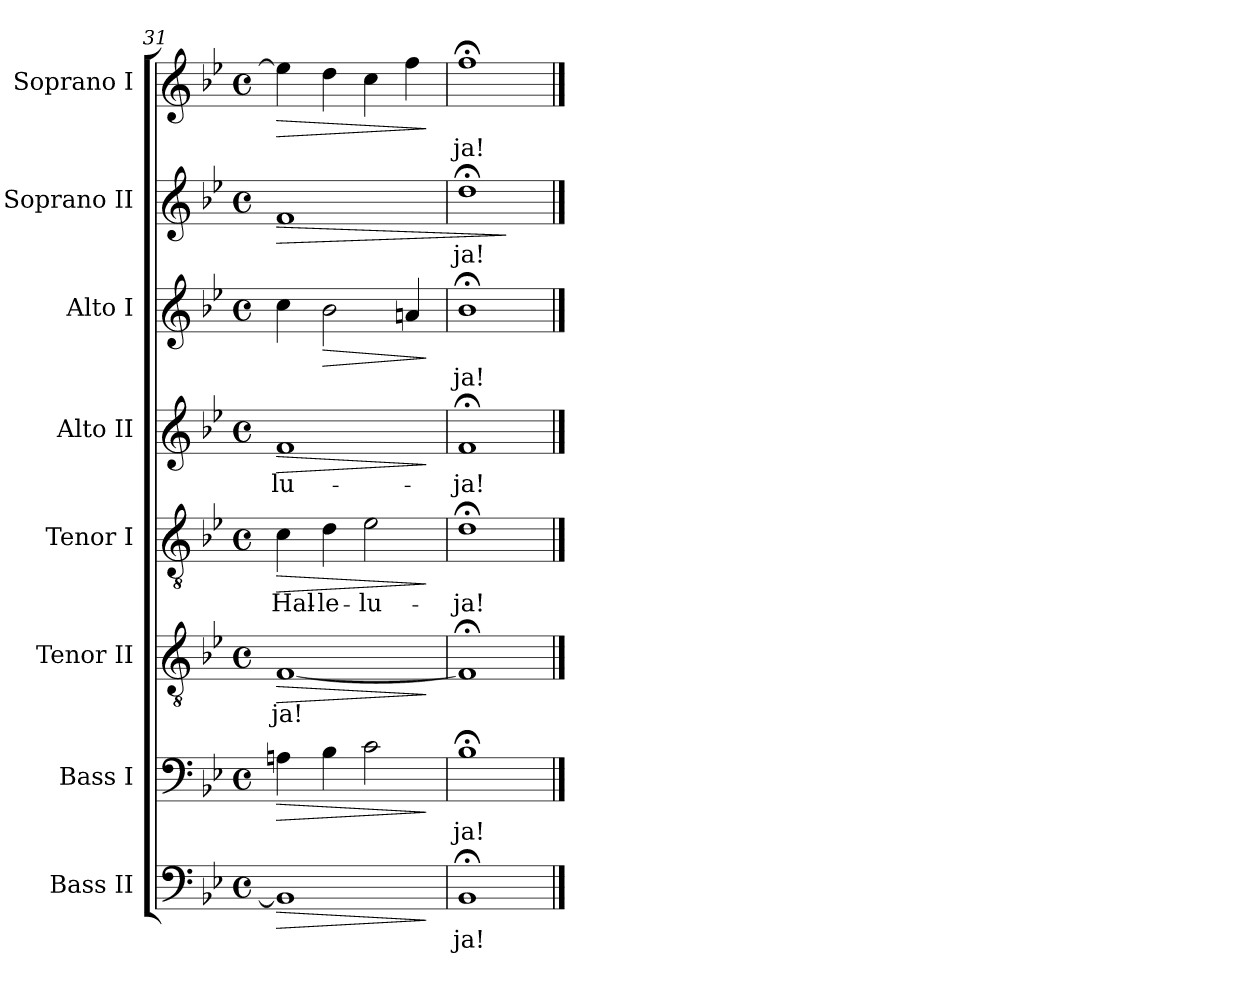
**kern	**text	**dynam	**kern	**text	**dynam	**kern	**text	**dynam	**kern	**text	**dynam	**kern	**text	**dynam	**kern	**text	**dynam	**kern	**text	**dynam	**kern	**text	**dynam
*part8	*part8	*part8	*part7	*part7	*part7	*part6	*part6	*part6	*part5	*part5	*part5	*part4	*part4	*part4	*part3	*part3	*part3	*part2	*part2	*part2	*part1	*part1	*part1
*staff8	*staff8	*staff8	*staff7	*staff7	*staff7	*staff6	*staff6	*staff6	*staff5	*staff5	*staff5	*staff4	*staff4	*staff4	*staff3	*staff3	*staff3	*staff2	*staff2	*staff2	*staff1	*staff1	*staff1
*I"Bass II	*	*	*I"Bass I	*	*	*I"Tenor II	*	*	*I"Tenor I	*	*	*I"Alto II	*	*	*I"Alto I	*	*	*I"Soprano II	*	*	*I"Soprano I	*	*
*	*	*	*	*	*	*	*	*	*	*	*	*	*	*	*	*	*	*I'Pno	*	*	*I'Pno	*	*
*clefF4	*	*	*clefF4	*	*	*clefGv2	*	*	*clefGv2	*	*	*clefG2	*	*	*clefG2	*	*	*clefG2	*	*	*clefG2	*	*
*k[b-e-]	*	*	*k[b-e-]	*	*	*k[b-e-]	*	*	*k[b-e-]	*	*	*k[b-e-]	*	*	*k[b-e-]	*	*	*k[b-e-]	*	*	*k[b-e-]	*	*
*B-:	*	*	*B-:	*	*	*B-:	*	*	*B-:	*	*	*B-:	*	*	*B-:	*	*	*B-:	*	*	*B-:	*	*
*M4/4	*	*	*M4/4	*	*	*M4/4	*	*	*M4/4	*	*	*M4/4	*	*	*M4/4	*	*	*M4/4	*	*	*M4/4	*	*
*met(c)	*	*	*met(c)	*	*	*met(c)	*	*	*met(c)	*	*	*met(c)	*	*	*met(c)	*	*	*met(c)	*	*	*met(c)	*	*
=31	=31	=31	=31	=31	=31	=31	=31	=31	=31	=31	=31	=31	=31	=31	=31	=31	=31	=31	=31	=31	=31	=31	=31
!	!	!LO:HP:b	!	!	!LO:HP:b	!	!	!LO:HP:b	!	!	!LO:HP:b	!	!	!LO:HP:b	!	!	!	!	!	!LO:HP:b	!	!	!LO:HP:b
1BB-]	.	>	4An\	.	>	[1F	-ja!	>	4c\	Hal-	>	1f	-lu-	>	4cc\	.	.	1f	.	>	4ee-\]	.	>
!	!	!	!	!	!	!	!	!	!	!	!	!	!	!	!	!	!LO:HP:b	!	!	!	!	!	!
.	.	.	4B-\	.	.	.	.	.	4d\	-le-	.	.	.	.	2b-\	.	>	.	.	.	4dd\	.	.
.	.	.	2c\	.	.	.	.	.	2e-\	-lu-	.	.	.	.	.	.	.	.	.	.	4cc\	.	.
.	.	.	.	.	.	.	.	.	.	.	.	.	.	.	4an/	.	.	.	.	.	4ff\	.	.
.	.	]	.	.	]	.	.	]	.	.	]	.	.	]	.	.	]	.	.	.	.	.	]
=32	=32	=32	=32	=32	=32	=32	=32	=32	=32	=32	=32	=32	=32	=32	=32	=32	=32	=32	=32	=32	=32	=32	=32
1BB-;<	-ja!	.	1B-;<	-ja!	.	1F;<]	.	.	1d;<	-ja!	.	1f;<	-ja!	.	1b-;<	-ja!	.	1dd;<	-ja!	.	1ff;<	-ja!	.
.	.	.	.	.	.	.	.	.	.	.	.	.	.	.	.	.	.	.	.	]	.	.	.
==	==	==	==	==	==	==	==	==	==	==	==	==	==	==	==	==	==	==	==	==	==	==	==
*-	*-	*-	*-	*-	*-	*-	*-	*-	*-	*-	*-	*-	*-	*-	*-	*-	*-	*-	*-	*-	*-	*-	*-
